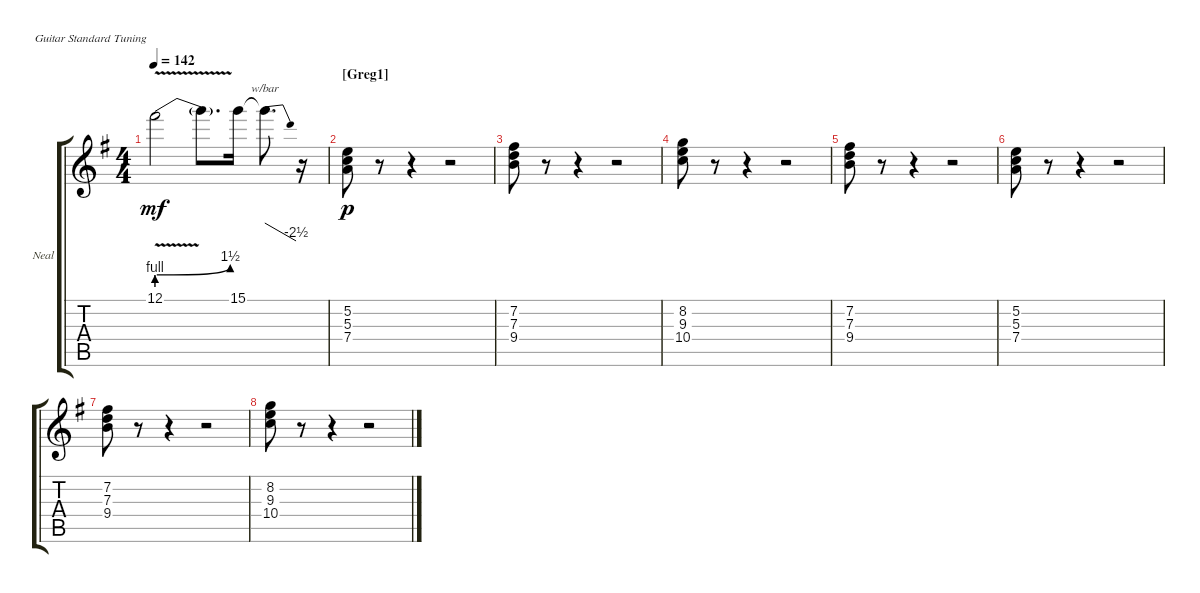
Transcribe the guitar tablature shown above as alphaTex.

\bracketExtendMode groupsimilarinstruments
\firstSystemTrackNameOrientation horizontal
\otherSystemsTrackNameOrientation horizontal
\track ("Guitar - Neal Schon" "Neal") {instrument electricguitarclean}
\staff {score tabs}
\tuning (E4 B3 G3 D3 A2 E2)
\ts (4 4)
\tempo 142
\clef g2
\ks eminor
12.1{be (bend 0 4 45.6 6) v t}.2{dy mf} 12.1{t}.8{d} 15.1.16 15.1{be (hold 0 0 60 0) t}.8{d tbe (dive default 6.6 0 56.4 -10)} r.16 |
\section ("" "[Greg1] ")
(7.4 5.3 5.2).8{dy p} r.8 r.4 r.2 |
(7.2 7.3 9.4).8 r.8 r.4 r.2 |
(10.4 9.3 8.2).8 r.8 r.4 r.2 |
(7.2 7.3 9.4).8 r.8 r.4 r.2 |
(7.4 5.3 5.2).8 r.8 r.4 r.2 |
(7.2 7.3 9.4).8 r.8 r.4 r.2 |
(10.4 9.3 8.2).8 r.8 r.4 r.2
